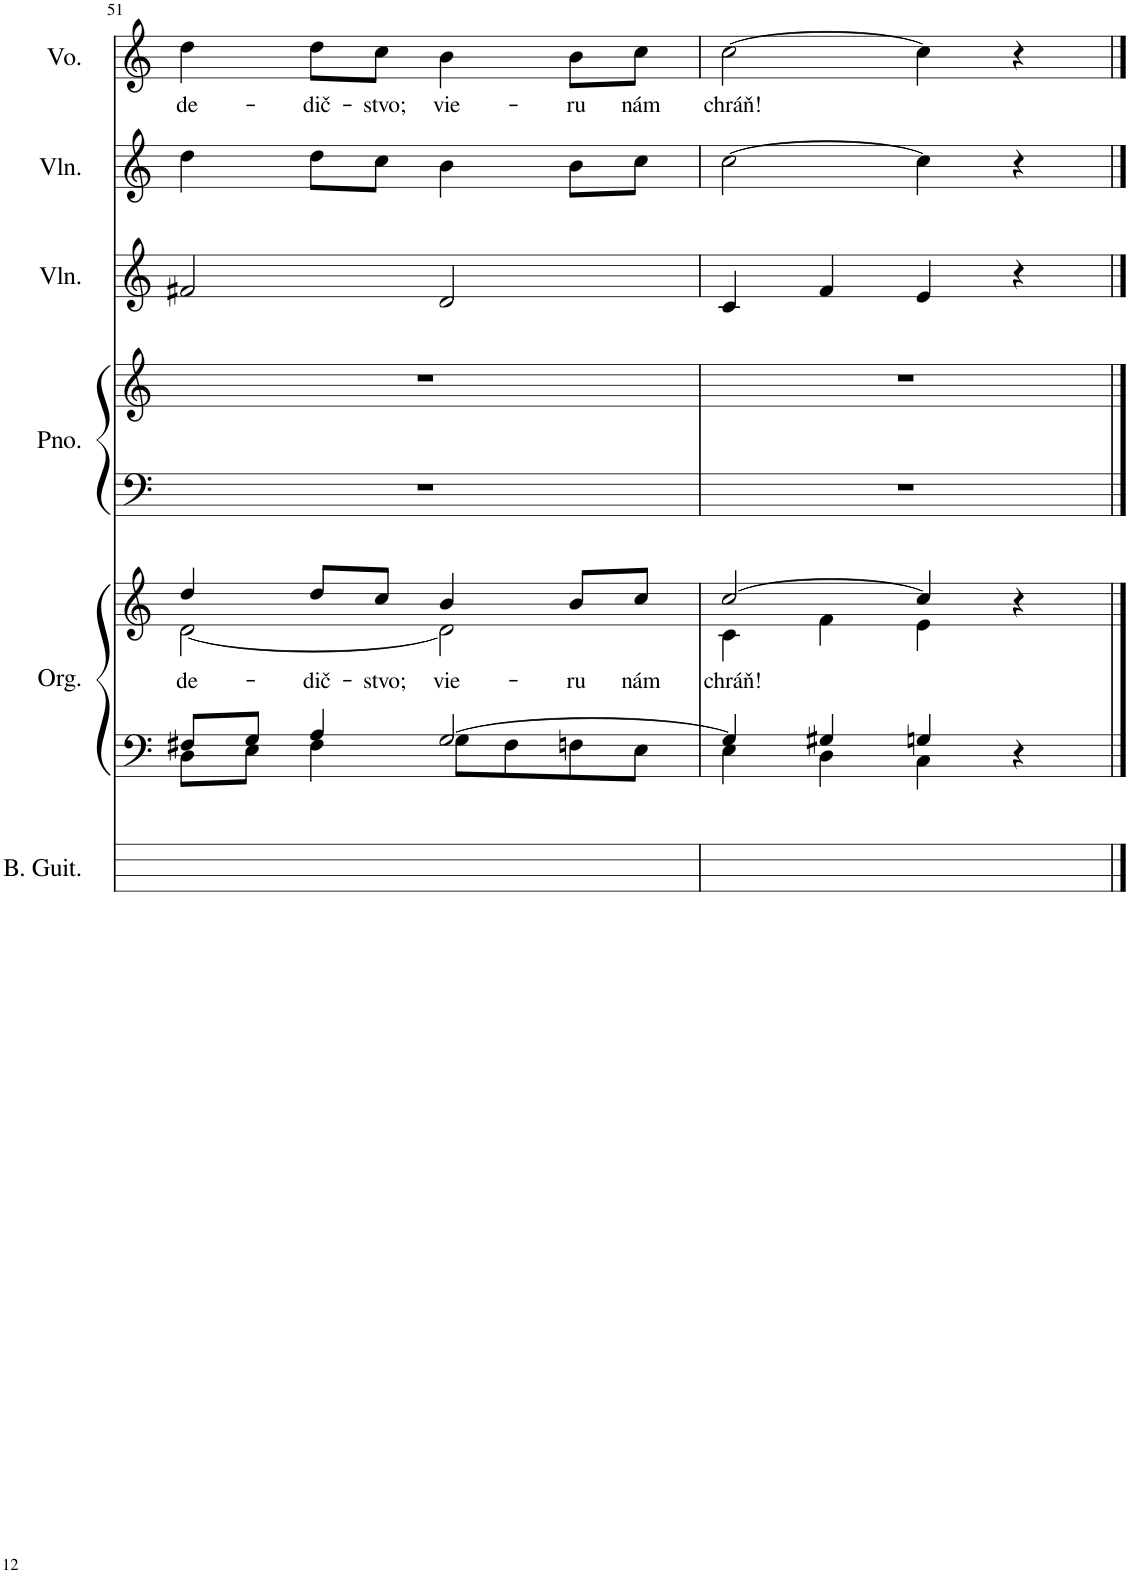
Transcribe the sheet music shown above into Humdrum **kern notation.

**kern	**kern	**kern	**text	**kern	**kern	**kern	**kern	**kern	**text
*part6	*part5	*part5	*part5	*part4	*part4	*part3	*part2	*part1	*part1
*staff8	*staff7	*staff6	*staff6	*staff5	*staff4	*staff3	*staff2	*staff1	*staff1
*I"Bass Guitar	*I"Organ	*	*	*I"Piano	*	*I"Violin	*I"Violin	*I"Voice	*
*I'B. Guit.	*I'Org.	*	*	*I'Pno.	*	*I'Vln.	*I'Vln.	*I'Vo.	*
!!LO:PB:g=z
*	*clefF4	*clefG2	*	*clefF4	*clefG2	*clefG2	*clefG2	*clefG2	*
*Trd7c12	*	*	*	*	*	*	*	*	*
*k[]	*k[]	*k[]	*	*k[]	*k[]	*k[]	*k[]	*k[]	*
*M4/4	*M4/4	*M4/4	*	*M4/4	*M4/4	*M4/4	*M4/4	*M4/4	*
=51	=51	=51	=51	=51	=51	=51	=51	=51	=51
*	*^	*	*	*	*	*	*	*	*
!	!	!	!	!LO:LY:b	!	!	!	!	!	!LO:LY:b
*	*	*	*^	*	*	*	*	*	*	*
1r	8F#X/L	8D\L	4dd/	[2d\	de-	1r	1r	2f#X/	4dd\	4dd\	de-
.	8G/J	8E\J	.	.	.	.	.	.	.	.	.
!	!	!	!	!	!LO:LY:b	!	!	!	!	!	!LO:LY:b
.	4A/	4F#\	8dd/L	.	-dič-	.	.	.	8dd\L	8dd\L	-dič-
!	!	!	!	!	!LO:LY:b	!	!	!	!	!	!LO:LY:b
.	.	.	8cc/J	.	-stvo;	.	.	.	8cc\J	8cc\J	-stvo;
!	!	!	!	!	!LO:LY:b	!	!	!	!	!	!LO:LY:b
.	[2G/	8G\L	4b/	2d\]	vie-	.	.	2d/	4b\	4b\	vie-
.	.	8F#\	.	.	.	.	.	.	.	.	.
!	!	!	!	!	!LO:LY:b	!	!	!	!	!	!LO:LY:b
.	.	8Fn\	8b/L	.	-ru	.	.	.	8b\L	8b\L	-ru
!	!	!	!	!	!LO:LY:b	!	!	!	!	!	!LO:LY:b
.	.	8E\J	8cc/J	.	nám	.	.	.	8cc\J	8cc\J	nám
=52	=52	=52	=52	=52	=52	=52	=52	=52	=52	=52	=52
!	!	!	!	!	!LO:LY:b	!	!	!	!	!	!LO:LY:b
1r	4G/]	4E\	[2cc/	4c\	chráň!	1r	1r	4c/	[2cc\	[2cc\	chráň!
.	4G#X/	4D\	.	4f\	.	.	.	4f/	.	.	.
.	4Gn/	4C\	4cc/]	4e\	.	.	.	4e/	4cc\]	4cc\]	.
.	4r	4ryy	4r	4ryy	.	.	.	4r	4r	4r	.
*	*v	*v	*	*	*	*	*	*	*	*	*
*	*	*v	*v	*	*	*	*	*	*	*
==	==	==	==	==	==	==	==	==	==
*-	*-	*-	*-	*-	*-	*-	*-	*-	*-
